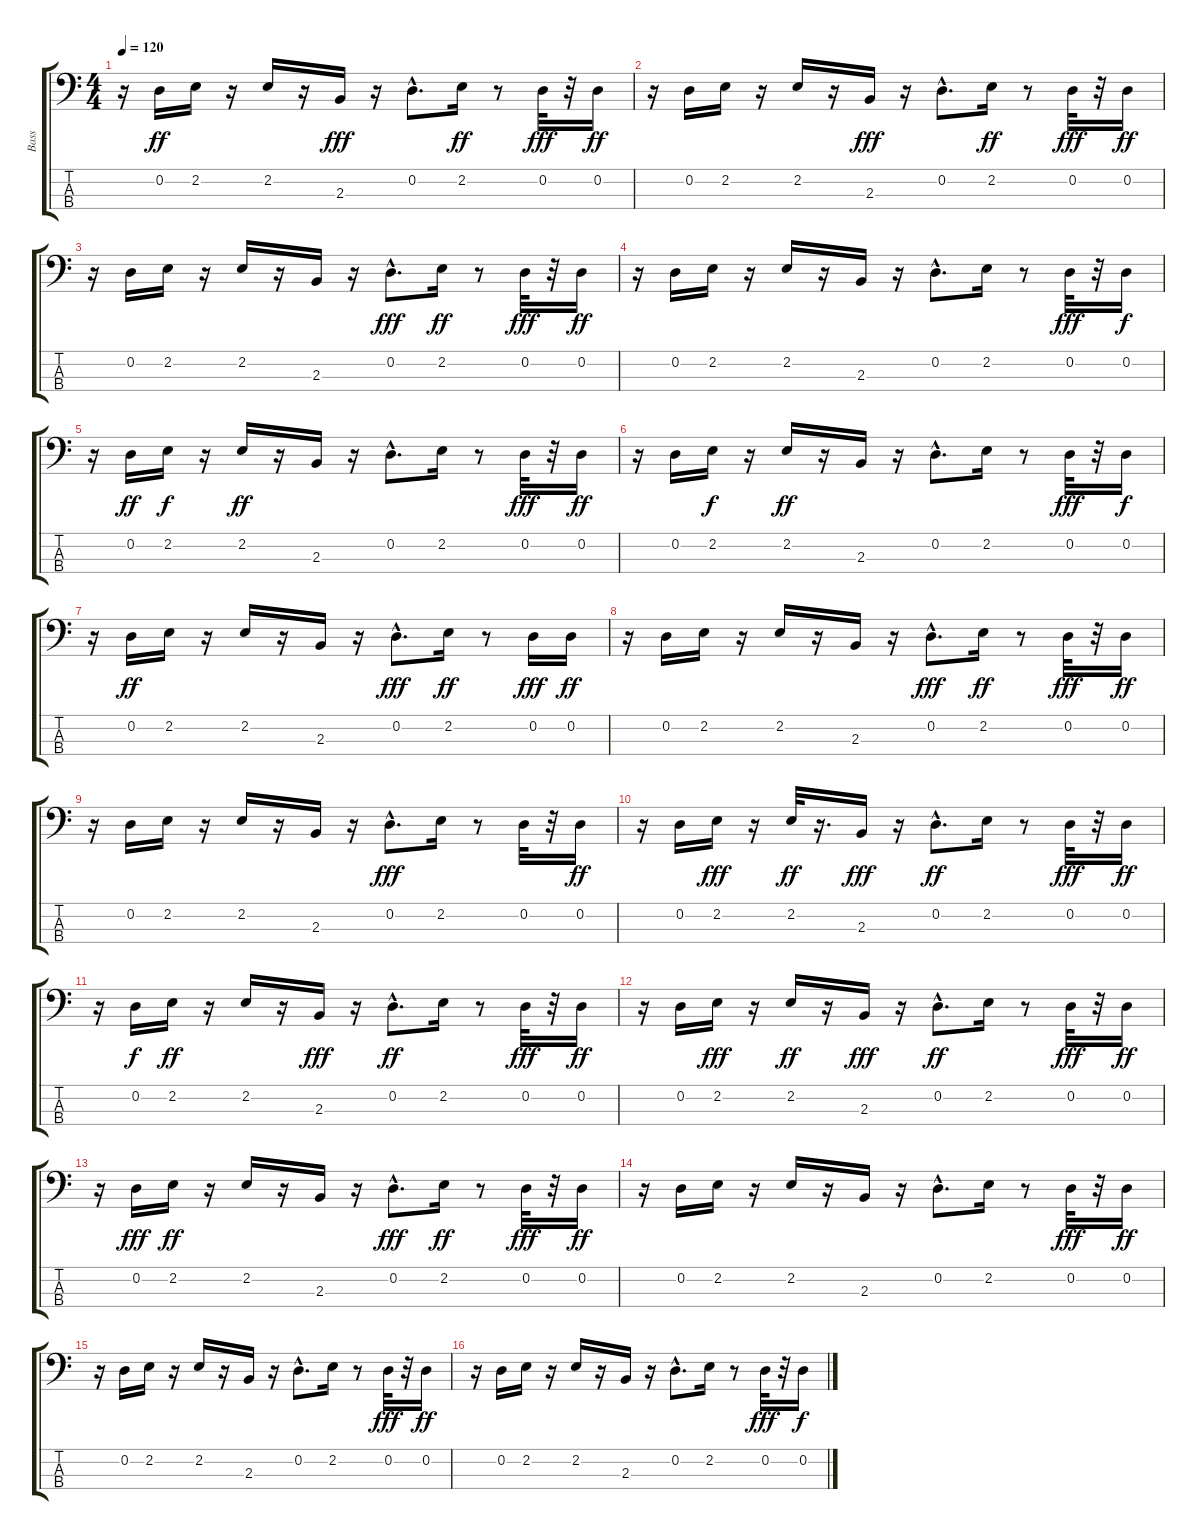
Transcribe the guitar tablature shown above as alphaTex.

\track ("Bass" "Bass") {instrument synthbass2}
\staff {score tabs}
\tuning (G2 D2 A1 E1) {hide}
\ts (4 4)
\tempo 120
\clef f4
\ks c
r.16{dy ff} 0.2.16 2.2.16 r.16 2.2.16 r.16 2.3.16{dy fff} r.16 0.2{hac}.8{d} 2.2.16{dy ff} r.8 0.2.32{dy fff} r.32 0.2.16{dy ff} |
r.16 0.2.16 2.2.16 r.16 2.2.16 r.16 2.3.16{dy fff} r.16 0.2{hac}.8{d} 2.2.16{dy ff} r.8 0.2.32{dy fff} r.32 0.2.16{dy ff} |
r.16 0.2.16 2.2.16 r.16 2.2.16 r.16 2.3.16 r.16 0.2{hac}.8{d dy fff} 2.2.16{dy ff} r.8 0.2.32{dy fff} r.32 0.2.16{dy ff} |
r.16 0.2.16 2.2.16 r.16 2.2.16 r.16 2.3.16 r.16 0.2{hac}.8{d} 2.2.16 r.8 0.2.32{dy fff} r.32 0.2.16{dy f} |
r.16 0.2.16{dy ff} 2.2.16{dy f} r.16 2.2.16{dy ff} r.16 2.3.16 r.16 0.2{hac}.8{d} 2.2.16 r.8 0.2.32{dy fff} r.32 0.2.16{dy ff} |
r.16 0.2.16 2.2.16{dy f} r.16 2.2.16{dy ff} r.16 2.3.16 r.16 0.2{hac}.8{d} 2.2.16 r.8 0.2.32{dy fff} r.32 0.2.16{dy f} |
r.16 0.2.16{dy ff} 2.2.16 r.16 2.2.16 r.16 2.3.16 r.16 0.2{hac}.8{d dy fff} 2.2.16{dy ff} r.8 0.2.16{dy fff} 0.2.16{dy ff} |
r.16 0.2.16 2.2.16 r.16 2.2.16 r.16 2.3.16 r.16 0.2{hac}.8{d dy fff} 2.2.16{dy ff} r.8 0.2.32{dy fff} r.32 0.2.16{dy ff} |
r.16 0.2.16 2.2.16 r.16 2.2.16 r.16 2.3.16 r.16 0.2{hac}.8{d dy fff} 2.2.16 r.8 0.2.32 r.32 0.2.16{dy ff} |
r.16 0.2.16 2.2.16{dy fff} r.16 2.2.32{dy ff} r.16{d} 2.3.16{dy fff} r.16 0.2{hac}.8{d dy ff} 2.2.16 r.8 0.2.32{dy fff} r.32 0.2.16{dy ff} |
r.16 0.2.16{dy f} 2.2.16{dy ff} r.16 2.2.16 r.16 2.3.16{dy fff} r.16 0.2{hac}.8{d dy ff} 2.2.16 r.8 0.2.32{dy fff} r.32 0.2.16{dy ff} |
r.16 0.2.16 2.2.16{dy fff} r.16 2.2.16{dy ff} r.16 2.3.16{dy fff} r.16 0.2{hac}.8{d dy ff} 2.2.16 r.8 0.2.32{dy fff} r.32 0.2.16{dy ff} |
r.16 0.2.16{dy fff} 2.2.16{dy ff} r.16 2.2.16 r.16 2.3.16 r.16 0.2{hac}.8{d dy fff} 2.2.16{dy ff} r.8 0.2.32{dy fff} r.32 0.2.16{dy ff} |
r.16 0.2.16 2.2.16 r.16 2.2.16 r.16 2.3.16 r.16 0.2{hac}.8{d} 2.2.16 r.8 0.2.32{dy fff} r.32 0.2.16{dy ff} |
r.16 0.2.16 2.2.16 r.16 2.2.16 r.16 2.3.16 r.16 0.2{hac}.8{d} 2.2.16 r.8 0.2.32{dy fff} r.32 0.2.16{dy ff} |
r.16 0.2.16 2.2.16 r.16 2.2.16 r.16 2.3.16 r.16 0.2{hac}.8{d} 2.2.16 r.8 0.2.32{dy fff} r.32 0.2.16{dy f}
